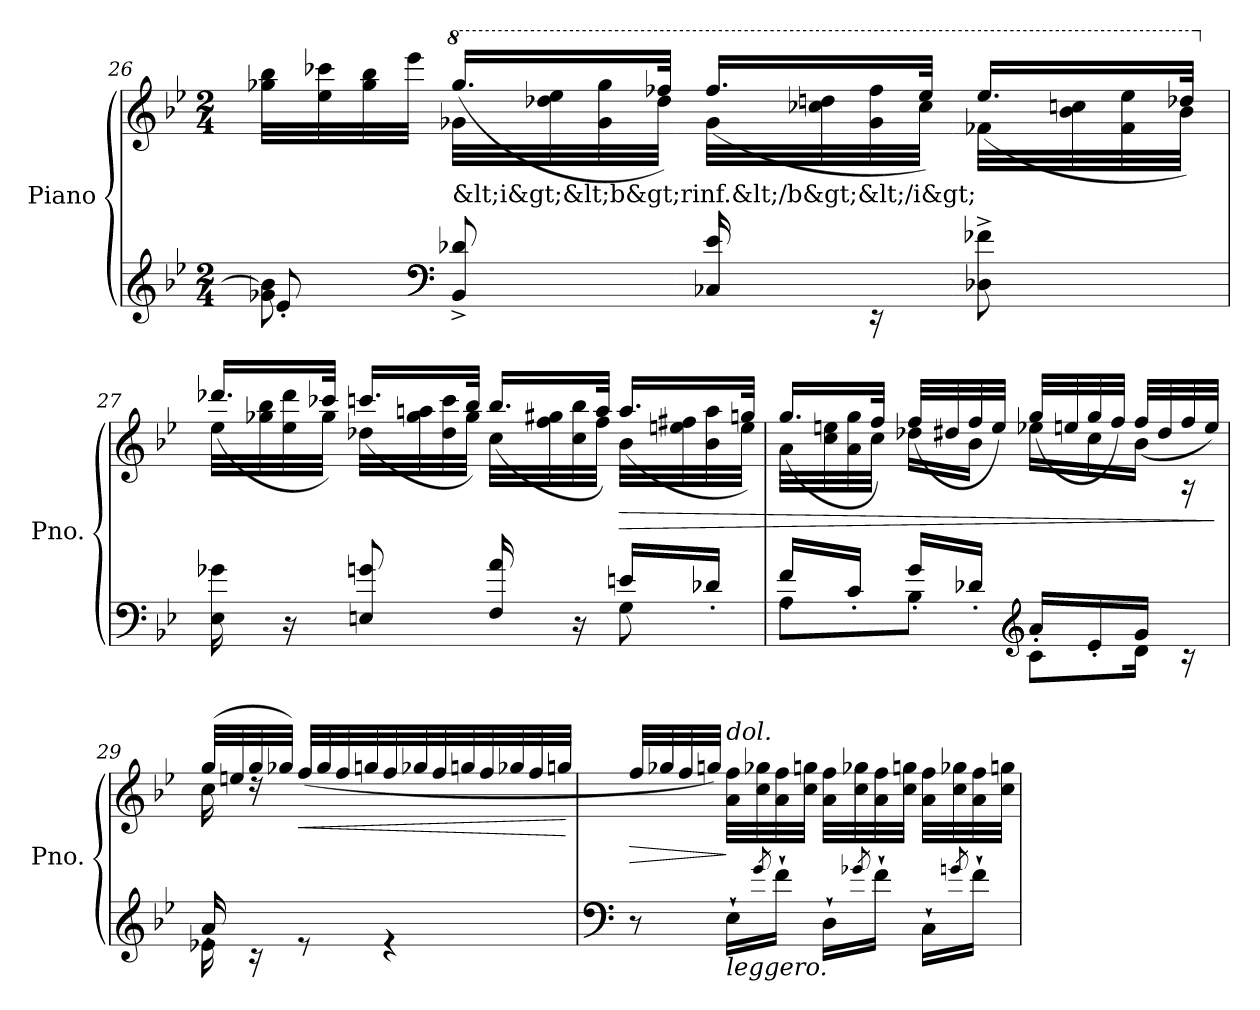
**kern	**kern	**dynam
*part1	*part1	*part1
*staff2	*staff1	*staff1/2
*I"Piano	*	*
*I'Pno.	*	*
!!LO:LB:g=z
*clefG2	*clefG2	*
*k[b-e-]	*k[b-e-]	*
*M2/4	*M2/4	*
=26	=26	=26
*^	*^	*
8g-X\ 8b-\]	8e-'/	32gg-X\ 32bb-\LLL	8ryy	.
.	.	32ee-\ 32ccc-X\	.	.
.	.	32gg-\ 32bb-\	.	.
.	.	32eee-\JJJ	.	.
*clefF4	*	*	*	*
*	*	*8va	*	*
!	!	!LO:TX:b:t=&amp;lt;i&amp;gt;&amp;lt;b&amp;gt;rinf.&amp;lt;/b&amp;gt;&amp;lt;/i&amp;gt;	!	!
8BB-/^ 8d-X/^	4.ryy	32gg-X\LLL	(>16.ggg-/LL	.
.	.	32ddd-X\ 32eee-\	.	.
.	.	32gg-\ 32ggg-\	.	.
.	.	32ddd-\JJJ	32fff-X/JJk)	.
16C-X/ 16e-/	.	32gg-\LLL	(>16.fff-/LL	.
.	.	32ccc-X\ 32dddn\	.	.
16rEE	.	32gg-\ 32fff-\	.	.
.	.	32ccc-\JJJ	32eee-/JJk)	.
8D-X\^ 8f-X\^	.	32ff-X\LLL	(>16.eee-/LL	.
.	.	32bb-\ 32cccn\	.	.
.	.	32ff-\ 32eee-\	.	.
.	.	32bb-\JJJ	32ddd-X/JJk)	.
!!LO:LB:g=z	!!
=27	=27	=27	=27	=27
*	*	*X8va	*	*
16E-\ 16g-X\	4.ryy	32ee-\LLL	(>16.ddd-X/LL	.
.	.	32gg-X\ 32bb-\	.	.
16r	.	32ee-\ 32ddd-\	.	.
.	.	32gg-\JJJ	32ccc-X/JJk)	.
8En/ 8gn/	.	32dd-X\LLL	(>16.cccn/LL	.
.	.	32gg-\ 32aan\	.	.
.	.	32dd-\ 32ccc\	.	.
.	.	32gg-\JJJ	32bb-/JJk)	.
16F/ 16a/	.	32cc\LLL	(>16.bb-/LL	.
.	.	32ff\ 32gg#X\	.	.
16r	.	32cc\ 32bb-\	.	.
.	.	32ff\JJJ	32aa/JJk)	.
!	!	!	!	!LO:HP:b
8G\	16en'/LL	32b-\LLL	(>16.aa/LL	>
.	.	32een\ 32ff#X\	.	.
.	16d-X'/JJ	32b-\ 32aa\	.	.
.	.	32ee\JJJ	32ggn/JJk)	.
=28	=28	=28	=28	=28
8A\L	16f'/LL	32a\LLL	(>16.gg/LL	.
.	.	32cc\ 32een\	.	.
.	16c'/JJ	32a\ 32gg\	.	.
.	.	32cc\JJJ	32ff/JJk)	.
8B-\J	16g'/LL	16dd-X\LL	(>32ff/LLL	.
.	.	.	32dd#X/	.
.	16d-X'/JJ	16b-\JJ	32ff/	.
.	.	.	32ee/JJJ)	.
*clefG2	*	*	*	*
8c\L	16a'/LL	16ee-X\LL	(>32gg/LLL	.
.	.	.	32een/	.
.	16e-'/	16cc\	32gg/	.
.	.	.	32ff/JJJ)	.
16d-\Jk	16g'/JJ	16b-\JJ	(>32ff/LLL	.
.	.	.	32dd#/	.
16rc	16ryy	16rA	32ff/	.
.	.	.	32ee/JJJ)	.
*v	*v	*	*	*
*	*v	*v	*
.	.	]
!!LO:LB:g=z
=29	=29	=29
*^	*^	*
16e-X\	16a'/	(>32gg/LLL	16cc\	.
.	.	32een/	.	.
16rc	4..ryy	32gg/	16rdd	.
.	.	32gg-X/JJJ)	.	.
!	!	!	!	!LO:HP:b
8re	.	(>32ff/LLL	4.ryy	<
.	.	32gg-/	.	.
.	.	32ff/	.	.
.	.	32ggn/	.	.
4re	.	32ff/	.	.
.	.	32gg-X/	.	.
.	.	32ff/	.	.
.	.	32ggn/	.	.
.	.	32ff/	.	.
.	.	32gg-X/	.	.
.	.	32ff/	.	.
.	.	32ggn/JJJ	.	.
*v	*v	*	*	*
*	*v	*v	*
.	.	[
=30	=30	=30
*clefF4	*	*
!	!	!LO:HP:b
8r	32ff/LLL	>
.	32gg-X/	.
.	32ff/	.
.	32ggn/JJJ)	.
!	!LO:TX:a:i:t=dol.	!
!LO:TX:b:i:t=leggero.	!	!
16E-`\LL	32a\ 32ff\LLL	]
.	32cc\ 32gg-X\	.
8qg/	.	.
16f`\JJ	32a\ 32ff\	.
.	32cc\ 32ggn\JJJ	.
16D`\LL	32a\ 32ff\LLL	.
.	32cc\ 32gg-X\	.
8qg-X/	.	.
16f`\JJ	32a\ 32ff\	.
.	32cc\ 32ggn\JJJ	.
16C`\LL	32a\ 32ff\LLL	.
.	32cc\ 32gg-X\	.
8qgn/	.	.
16f`\JJ	32a\ 32ff\	.
.	32cc\ 32ggn\JJJ	.
=	=	=
*-	*-	*-
